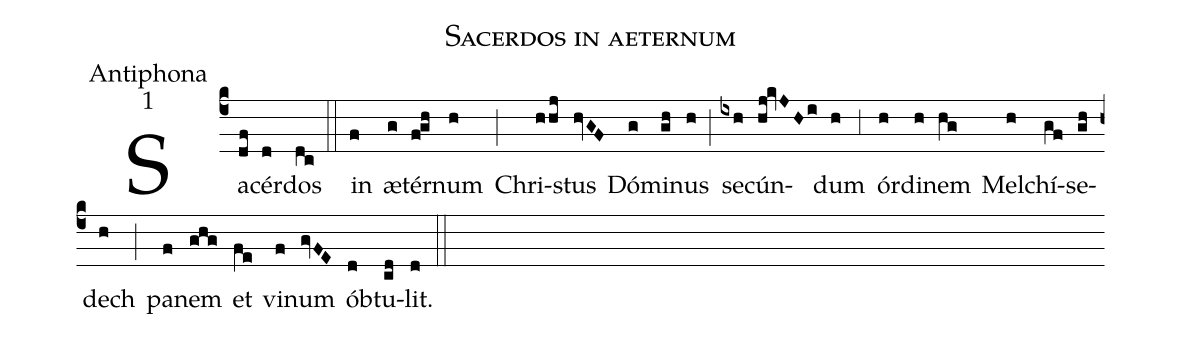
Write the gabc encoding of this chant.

name:Sacerdos in aeternum;
office-part:Antiphona;
mode:1;
%%
(c4) Sa(df)cér(d)dos(dc) (::)
in(f) æ(g)tér(f!gh)num(h) (;) Chri(hhj)stus(hvGF) Dó(g)mi(gh)nus(h) (;) se(ixh)cún(hj!kvJHi)dum(h) (,3) ór(h)di(h)nem(hg) Mel(h)chí(gf)se(gh)dech(h) (;) pa(f)nem(ghg) et(fe) vi(f)num(gvFE) ób(d)tu(cd)lit.(d) (::)
